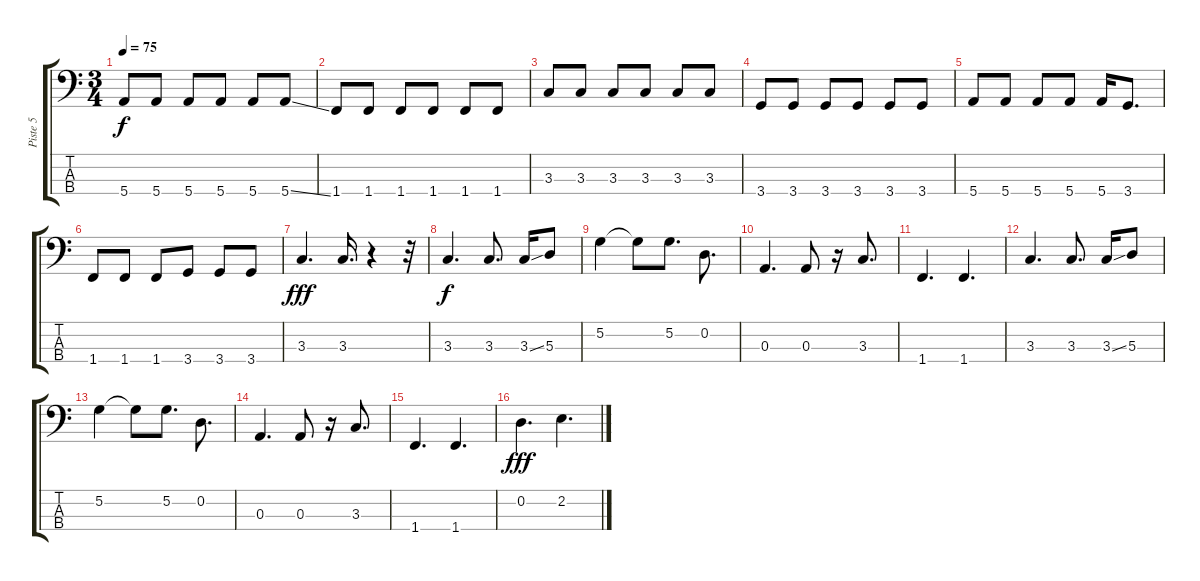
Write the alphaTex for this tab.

\track ("Piste 5" "Piste 5") {instrument electricbassfinger}
\staff {score tabs}
\tuning (G2 D2 A1 E1) {hide}
\ts (3 4)
\tempo 75
\clef f4
\ks c
5.4.8{dy f} 5.4.8 5.4.8 5.4.8 5.4.8 5.4{ss}.8 |
1.4.8 1.4.8 1.4.8 1.4.8 1.4.8 1.4.8 |
3.3.8 3.3.8 3.3.8 3.3.8 3.3.8 3.3.8 |
3.4.8 3.4.8 3.4.8 3.4.8 3.4.8 3.4.8 |
5.4.8 5.4.8 5.4.8 5.4.8 5.4.16 3.4.8{d} |
1.4.8 1.4.8 1.4.8 3.4.8 3.4.8 3.4.8 |
3.3.4{d dy fff} 3.3.16{d} r.4 r.32 |
3.3.4{d dy f} 3.3.8{d} 3.3{ss}.16 5.3.8 |
5.2.4 5.2{t}.8 5.2.8{d} 0.2.8{d} |
0.3.4{d} 0.3.8 r.16 3.3.8{d} |
1.4.4{d} 1.4.4{d} |
3.3.4{d} 3.3.8{d} 3.3{ss}.16 5.3.8 |
5.2.4 5.2{t}.8 5.2.8{d} 0.2.8{d} |
0.3.4{d} 0.3.8 r.16 3.3.8{d} |
1.4.4{d} 1.4.4{d} |
0.2.4{d dy fff} 2.2.4{d}
